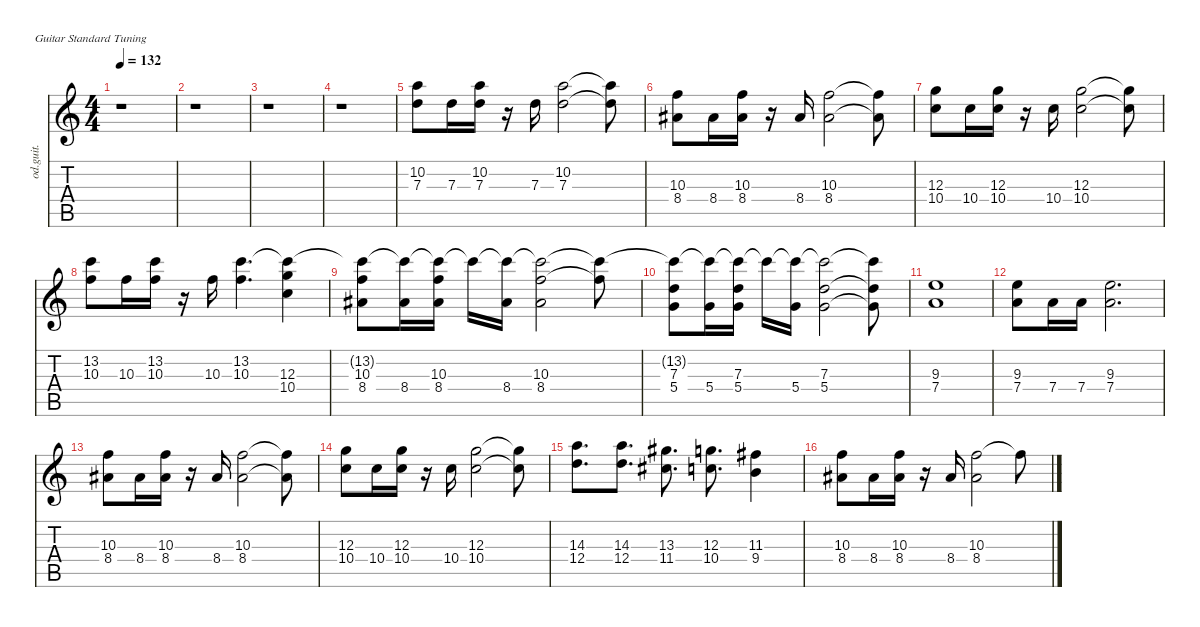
\defaultSystemsLayout 4
\hideDynamics
\bracketExtendMode nobrackets
\track ("Rhythm guitar" "od.guit.") {instrument overdrivenguitar}
\staff {score tabs}
\tuning (E4 B3 G3 D3 A2 E2)
\ts (4 4)
\tempo 132
\clef g2
\ks c
r.1{dy f instrument overdrivenguitar} |
r.1 |
r.1 |
r.1 |
(10.2 7.3).8 7.3.16 (10.2 7.3).16 r.16 7.3.16 (10.2 7.3).2 (10.2{t} 7.3{t}).8 |
(10.3 8.4{acc #}).8 8.4{acc #}.16 (10.3 8.4{acc #}).16 r.16 8.4{acc #}.16 (10.3 8.4{acc #}).2 (10.3{t} 8.4{t acc #}).8 |
(12.3 10.4).8 10.4.16 (12.3 10.4).16 r.16 10.4.16 (12.3 10.4).2 (12.3{t} 10.4{t}).8 |
(13.2 10.3).8 10.3.16 (13.2 10.3).16 r.16 10.3.16 (13.2 10.3).4{d} (12.3 10.4 13.2{t}).4 |
(10.3 8.4{acc #} 13.2{t}).8 (8.4{acc #} 13.2{t}).16 (10.3 8.4{acc #} 13.2{t}).16 13.2{t}.16{dy mf} (8.4{acc #} 13.2{t}).16{dy f} (10.3 8.4{acc #} 13.2{t}).2 (10.3{t} 13.2{t}).8 |
(7.3 5.4 13.2{t}).8 (5.4 13.2{t}).16 (7.3 5.4 13.2{t}).16 13.2{t}.16{dy mf} (5.4 13.2{t}).16{dy f} (7.3 5.4 13.2{t}).2 (13.2{t} 7.3{t} 5.4{t}).8 |
(9.3 7.4).1 |
(9.3 7.4).8 7.4.16 7.4.16 (9.3 7.4).2{d} |
(10.3 8.4{acc #}).8 8.4{acc #}.16 (10.3 8.4{acc #}).16 r.16 8.4{acc #}.16 (10.3 8.4{acc #}).2 (10.3{t} 8.4{t acc #}).8 |
(12.3 10.4).8 10.4.16 (12.3 10.4).16 r.16 10.4.16 (12.3 10.4).2 (12.3{t} 10.4{t}).8 |
(14.3 12.4).8{d} (14.3 12.4).8{d} (13.3{acc #} 11.4{acc #}).8{d} (12.3 10.4).8{d} (11.3{acc #} 9.4).4 |
(10.3 8.4{acc #}).8 8.4{acc #}.16 (10.3 8.4{acc #}).16 r.16 8.4{acc #}.16 (10.3 8.4{acc #}).2 10.3{t}.8
